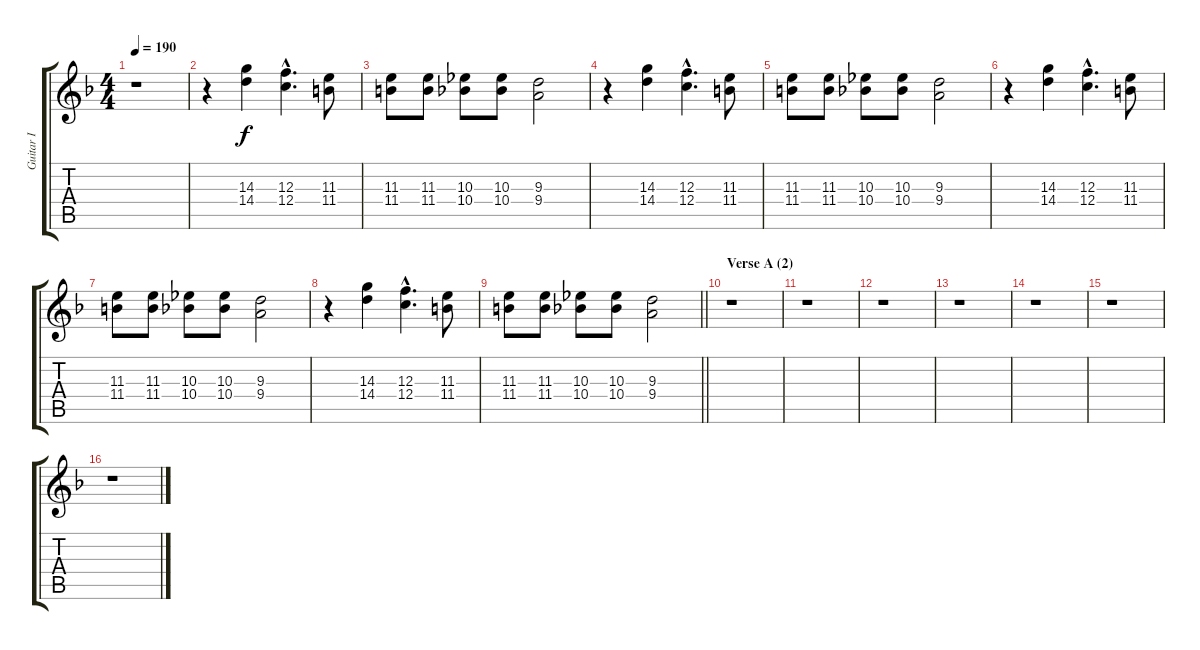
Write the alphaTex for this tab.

\track ("Guitar I" "Guitar I") {instrument distortionguitar}
\staff {score tabs}
\tuning (D4 A3 F3 C3 G2 D2) {hide}
\ts (4 4)
\tempo 190
\clef g2
\ks dminor
r.1{dy f} |
r.4 (14.3 14.4).4 (12.3{hac} 12.4{hac}).4{d} (11.3 11.4).8 |
(11.3 11.4).8 (11.3 11.4).8 (10.3 10.4).8 (10.3 10.4).8 (9.3 9.4).2 |
r.4 (14.3 14.4).4 (12.3{hac} 12.4{hac}).4{d} (11.3 11.4).8 |
(11.3 11.4).8 (11.3 11.4).8 (10.3 10.4).8 (10.3 10.4).8 (9.3 9.4).2 |
r.4 (14.3 14.4).4 (12.3{hac} 12.4{hac}).4{d} (11.3 11.4).8 |
(11.3 11.4).8 (11.3 11.4).8 (10.3 10.4).8 (10.3 10.4).8 (9.3 9.4).2 |
r.4 (14.3 14.4).4 (12.3{hac} 12.4{hac}).4{d} (11.3 11.4).8 |
\barLineRight lightlight
(11.3 11.4).8 (11.3 11.4).8 (10.3 10.4).8 (10.3 10.4).8 (9.3 9.4).2 |
\section ("" "Verse A (2)")
r.1 |
r.1 |
r.1 |
r.1 |
r.1 |
r.1 |
r.1
